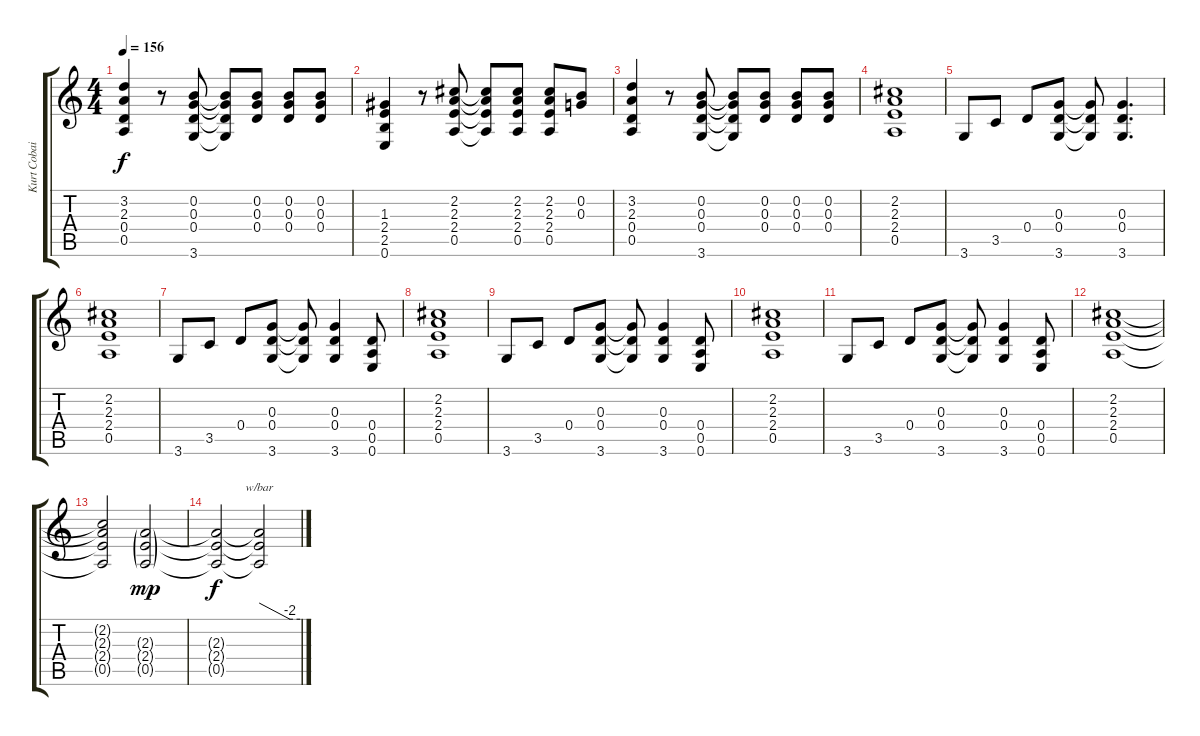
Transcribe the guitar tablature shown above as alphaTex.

\track ("Kurt Cobain - Guitar" "Kurt Cobai") {instrument distortionguitar}
\staff {score tabs}
\tuning (E4 B3 G3 D3 A2 E2) {hide}
\ts (4 4)
\tempo 156
\clef g2
\ks c
(3.2 2.3 0.4 0.5).4{dy f} r.8 (0.2 0.3 0.4 3.6).8 (0.2{t} 0.3{t} 0.4{t} 3.6{t}).8 (0.2 0.3 0.4).8 (0.2 0.3 0.4).8 (0.2 0.3 0.4).8 |
(1.3 2.4 2.5 0.6).4 r.8 (2.2 2.3 2.4 0.5).8 (2.2{t} 2.3{t} 2.4{t} 0.5{t}).8 (2.2 2.3 2.4 0.5).8 (2.2 2.3 2.4 0.5).8 (0.2 0.3).8 |
(3.2 2.3 0.4 0.5).4 r.8 (0.2 0.3 0.4 3.6).8 (0.2{t} 0.3{t} 0.4{t} 3.6{t}).8 (0.2 0.3 0.4).8 (0.2 0.3 0.4).8 (0.2 0.3 0.4).8 |
(2.2 2.3 2.4 0.5).1 |
3.6.8 3.5.8 0.4.8 (0.3 0.4 3.6).8 (0.3{t} 0.4{t} 3.6{t}).8 (0.3 0.4 3.6).4{d} |
(2.2 2.3 2.4 0.5).1 |
3.6.8 3.5.8 0.4.8 (0.3 0.4 3.6).8 (0.3{t} 0.4{t} 3.6{t}).8 (0.3 0.4 3.6).4 (0.4 0.5 0.6).8 |
(2.2 2.3 2.4 0.5).1 |
3.6.8 3.5.8 0.4.8 (0.3 0.4 3.6).8 (0.3{t} 0.4{t} 3.6{t}).8 (0.3 0.4 3.6).4 (0.4 0.5 0.6).8 |
(2.2 2.3 2.4 0.5).1 |
3.6.8 3.5.8 0.4.8 (0.3 0.4 3.6).8 (0.3{t} 0.4{t} 3.6{t}).8 (0.3 0.4 3.6).4 (0.4 0.5 0.6).8 |
(2.2 2.3 2.4 0.5).1 |
(2.2{t} 2.3{t} 2.4{t} 0.5{t}).2 (2.3{g} 2.4{g} 0.5{g}).2{dy mp} |
(2.3{t} 2.4{t} 0.5{t}).2{dy f} (2.3{t} 2.4{t} 0.5{t}).2{tbe (custom default 0 0 45 -8 60 -8)}
